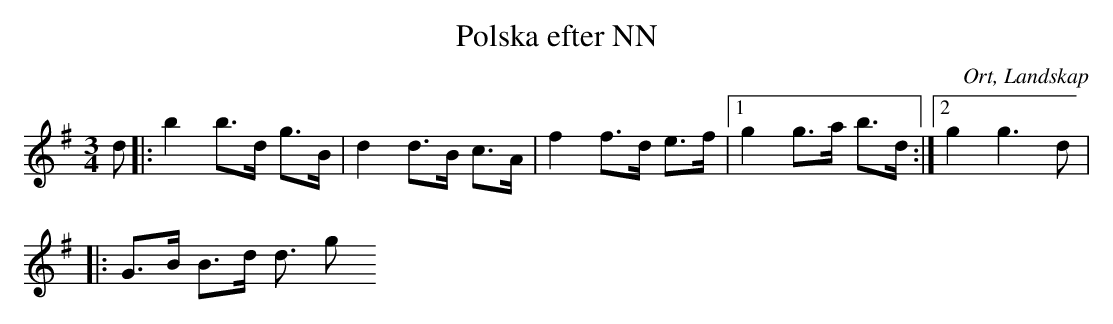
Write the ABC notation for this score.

X:1
T:Polska efter NN
O:Ort, Landskap
M:3/4
L:1/8
K:G
d|:b2 b>d g>B|d2 d>B c>A|f2 f>d e>f|1 g2 g>a b>d :|2 g2 g3d|
|:G>B B>d d> g2
